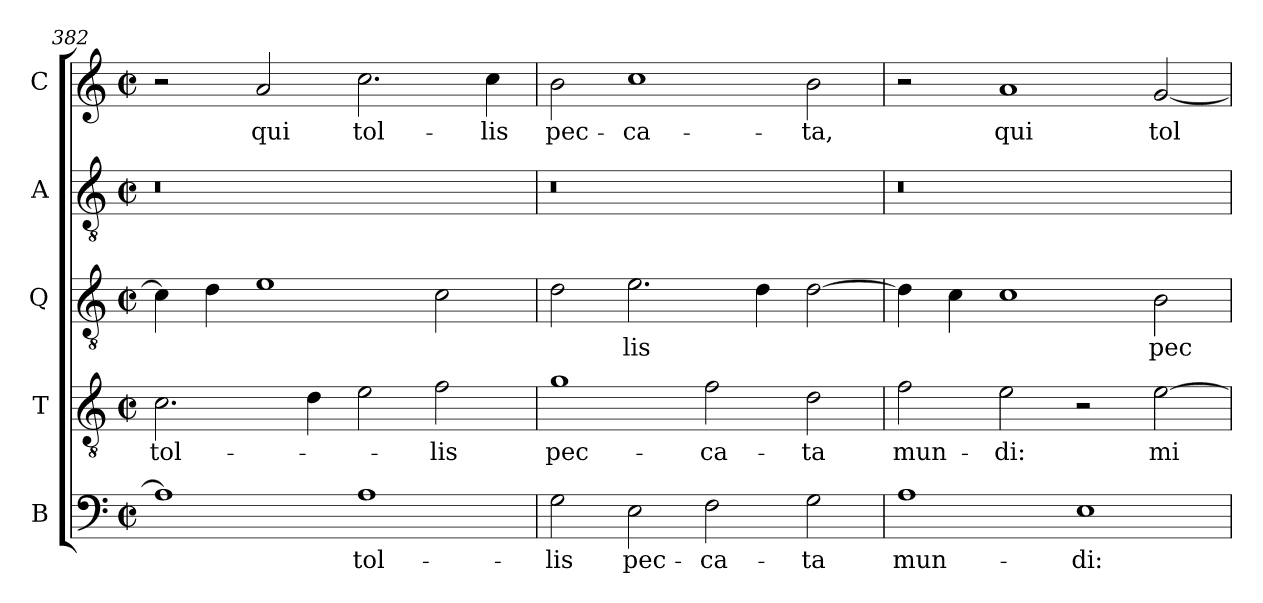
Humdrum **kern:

**kern	**text	**kern	**text	**kern	**text	**kern	**kern	**text
*part5	*part5	*part4	*part4	*part3	*part3	*part2	*part1	*part1
*staff5	*staff5	*staff4	*staff4	*staff3	*staff3	*staff2	*staff1	*staff1
*I"B	*	*I"T	*	*I"Q	*	*I"A	*I"C	*
*I'B	*	*I'T	*	*I'Q	*	*I'A	*I'C	*
*clefF4	*	*clefGv2	*	*clefGv2	*	*clefGv2	*clefG2	*
*M2/2	*	*M2/2	*	*M2/2	*	*M2/2	*M2/2	*
*met(c|)	*	*met(c|)	*	*met(c|)	*	*met(c|)	*met(c|)	*
=382	=382	=382	=382	=382	=382	=382	=382	=382
!	!	!	!LO:LY:b:cj	!	!	!	!	!
1A]	.	2.c\	tol-	4c\]	.	0r	2r	.
.	.	.	.	4d\	.	.	.	.
!	!	!	!	!	!	!	!	!LO:LY:b:cj
.	.	.	.	1e	.	.	2a/	qui
.	.	4d\	.	.	.	.	.	.
!	!LO:LY:b:cj	!	!	!	!	!	!	!LO:LY:b:cj
1A	tol-	2e\	.	.	.	.	2.cc\	tol-
!	!	!	!LO:LY:b:cj	!	!	!	!	!
.	.	2f\	-lis	2c\	.	.	.	.
!	!	!	!	!	!	!	!	!LO:LY:b:cj
.	.	.	.	.	.	.	4cc\	-lis
=383	=383	=383	=383	=383	=383	=383	=383	=383
!	!LO:LY:b:cj	!	!LO:LY:b:cj	!	!	!	!	!LO:LY:b:cj
2G\	-lis	1g	pec-	2d\	.	0r	2b\	pec-
!	!LO:LY:b:cj	!	!	!	!LO:LY:b:cj	!	!	!LO:LY:b:cj
2E\	pec-	.	.	2.e\	-lis	.	1cc	-ca-
!	!LO:LY:b:cj	!	!LO:LY:b:cj	!	!	!	!	!
2F\	-ca-	2f\	-ca-	.	.	.	.	.
.	.	.	.	4d\	.	.	.	.
!	!LO:LY:b:cj	!	!LO:LY:b:cj	!	!	!	!	!LO:LY:b:cj
2G\	-ta	2d\	-ta	[>2d\	.	.	2b\	-ta,
=384	=384	=384	=384	=384	=384	=384	=384	=384
!	!LO:LY:b:cj	!	!LO:LY:b:cj	!	!	!	!	!
1A	mun-	2f\	mun-	4d\]	.	0r	2r	.
.	.	.	.	4c\	.	.	.	.
!	!	!	!LO:LY:b:cj	!	!	!	!	!LO:LY:b:cj
.	.	2e\	-di:	1c	.	.	1a	qui
!	!LO:LY:b:cj	!	!	!	!	!	!	!
1E	-di:	2r	.	.	.	.	.	.
!	!	!	!LO:LY:b:cj	!	!LO:LY:b:cj	!	!	!LO:LY:b:cj
.	.	[>2e\	mi-	2B\	pec-	.	[>2g/	tol-
=	=	=	=	=	=	=	=	=
*-	*-	*-	*-	*-	*-	*-	*-	*-
